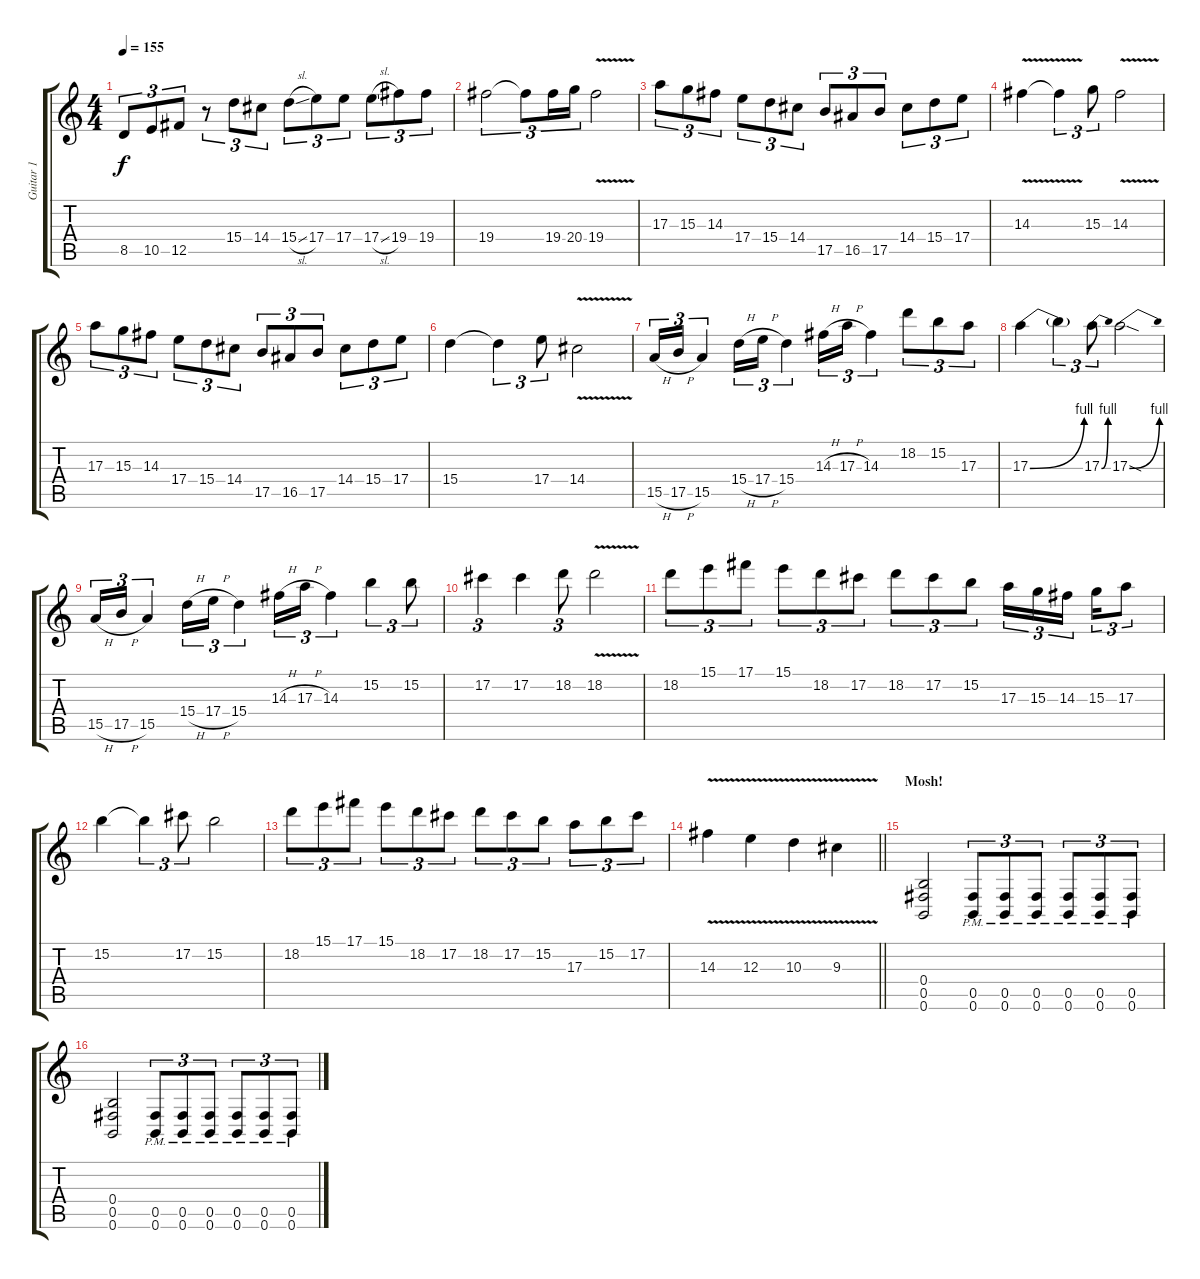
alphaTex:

\track ("Guitar 1" "Guitar 1") {instrument distortionguitar}
\staff {score tabs}
\tuning (Db4 Ab3 E3 B2 Gb2 B1) {hide}
\ts (4 4)
\tempo 155
\clef g2
\ks c
8.5.8{tu (3 2) dy f} 10.5.8{tu (3 2)} 12.5.8{tu (3 2)} r.8{tu (3 2)} 15.4.8{tu (3 2)} 14.4.8{tu (3 2)} 15.4{sl}.8{tu (3 2)} 17.4.8{tu (3 2)} 17.4.8{tu (3 2)} 17.4{sl}.8{tu (3 2)} 19.4.8{tu (3 2)} 19.4.8{tu (3 2)} |
19.4.2{tu (3 2)} 19.4{t}.8{tu (3 2)} 19.4.16{tu (3 2)} 20.4.16{tu (3 2)} 19.4{v}.2 |
17.3.8{tu (3 2)} 15.3.8{tu (3 2)} 14.3.8{tu (3 2)} 17.4.8{tu (3 2)} 15.4.8{tu (3 2)} 14.4.8{tu (3 2)} 17.5.8{tu (3 2)} 16.5.8{tu (3 2)} 17.5.8{tu (3 2)} 14.4.8{tu (3 2)} 15.4.8{tu (3 2)} 17.4.8{tu (3 2)} |
14.3{v}.4 14.3{t}.4{tu (3 2)} 15.3.8{tu (3 2)} 14.3{v}.2 |
17.3.8{tu (3 2)} 15.3.8{tu (3 2)} 14.3.8{tu (3 2)} 17.4.8{tu (3 2)} 15.4.8{tu (3 2)} 14.4.8{tu (3 2)} 17.5.8{tu (3 2)} 16.5.8{tu (3 2)} 17.5.8{tu (3 2)} 14.4.8{tu (3 2)} 15.4.8{tu (3 2)} 17.4.8{tu (3 2)} |
15.4.4 15.4{t}.4{tu (3 2)} 17.4.8{tu (3 2)} 14.4{v}.2 |
15.5{h}.16{tu (3 2)} 17.5{h}.16{tu (3 2)} 15.5.4{tu (3 2)} 15.4{h}.16{tu (3 2)} 17.4{h}.16{tu (3 2)} 15.4.4{tu (3 2)} 14.3{h}.16{tu (3 2)} 17.3{h}.16{tu (3 2)} 14.3.4{tu (3 2)} 18.2.8{tu (3 2)} 15.2.8{tu (3 2)} 17.3.8{tu (3 2)} |
17.3{be (bend 0 0 60 4)}.4 17.3{t}.4{tu (3 2)} 17.3{be (bend 0 0 60 4)}.8{tu (3 2)} 17.3{be (bend 0 0 60 4) sod}.2 |
15.5{h}.16{tu (3 2)} 17.5{h}.16{tu (3 2)} 15.5.4{tu (3 2)} 15.4{h}.16{tu (3 2)} 17.4{h}.16{tu (3 2)} 15.4.4{tu (3 2)} 14.3{h}.16{tu (3 2)} 17.3{h}.16{tu (3 2)} 14.3.4{tu (3 2)} 15.2.4{tu (3 2)} 15.2.8{tu (3 2)} |
17.2.4{tu (3 2)} 17.2.4 18.2.8{tu (3 2)} 18.2{v}.2 |
18.2.8{tu (3 2)} 15.1.8{tu (3 2)} 17.1.8{tu (3 2)} 15.1.8{tu (3 2)} 18.2.8{tu (3 2)} 17.2.8{tu (3 2)} 18.2.8{tu (3 2)} 17.2.8{tu (3 2)} 15.2.8{tu (3 2)} 17.3.16{tu (3 2)} 15.3.16{tu (3 2)} 14.3.16{tu (3 2) beam splitsecondary} 15.3.16{tu (3 2)} 17.3.8{tu (3 2)} |
15.2.4 15.2{t}.4{tu (3 2)} 17.2.8{tu (3 2)} 15.2.2 |
18.2.8{tu (3 2)} 15.1.8{tu (3 2)} 17.1.8{tu (3 2)} 15.1.8{tu (3 2)} 18.2.8{tu (3 2)} 17.2.8{tu (3 2)} 18.2.8{tu (3 2)} 17.2.8{tu (3 2)} 15.2.8{tu (3 2)} 17.3.8{tu (3 2)} 15.2.8{tu (3 2)} 17.2.8{tu (3 2)} |
\barLineRight lightlight
14.3{v}.4 12.3{v}.4 10.3{v}.4 9.3{v}.4 |
\section ("" "Mosh!")
(0.4 0.5 0.6).2 (0.5{pm} 0.6{pm}).8{tu (3 2)} (0.5{pm} 0.6{pm}).8{tu (3 2)} (0.5{pm} 0.6{pm}).8{tu (3 2)} (0.5{pm} 0.6{pm}).8{tu (3 2)} (0.5{pm} 0.6{pm}).8{tu (3 2)} (0.5{pm} 0.6{pm}).8{tu (3 2)} |
(0.4 0.5 0.6).2 (0.5{pm} 0.6{pm}).8{tu (3 2)} (0.5{pm} 0.6{pm}).8{tu (3 2)} (0.5{pm} 0.6{pm}).8{tu (3 2)} (0.5{pm} 0.6{pm}).8{tu (3 2)} (0.5{pm} 0.6{pm}).8{tu (3 2)} (0.5{pm} 0.6{pm}).8{tu (3 2)}
